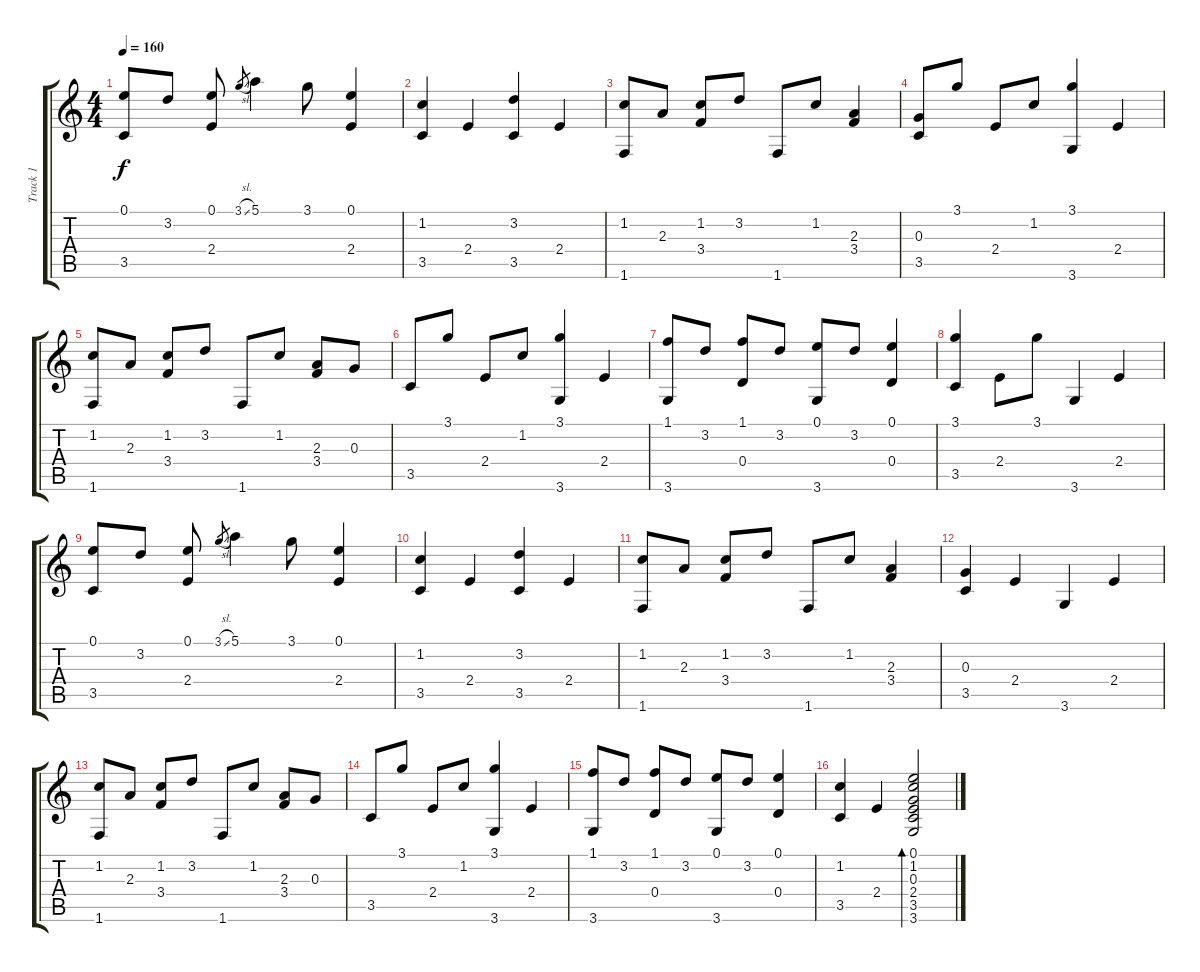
\track ("Track 1" "Track 1") {instrument acousticguitarsteel}
\staff {score tabs}
\tuning (E4 B3 G3 D3 A2 E2) {hide}
\ts (4 4)
\tempo 160
\clef g2
\ks c
(0.1 3.5).8{dy f} 3.2.8 (0.1 2.4).8 3.1{sl}.8{gr} 5.1.4 3.1.8 (0.1 2.4).4 |
(1.2 3.5).4 2.4.4 (3.2 3.5).4 2.4.4 |
(1.2 1.6).8 2.3.8 (1.2 3.4).8 3.2.8 1.6.8 1.2.8 (2.3 3.4).4 |
(0.3 3.5).8 3.1.8 2.4.8 1.2.8 (3.1 3.6).4 2.4.4 |
(1.2 1.6).8 2.3.8 (1.2 3.4).8 3.2.8 1.6.8 1.2.8 (2.3 3.4).8 0.3.8 |
3.5.8 3.1.8 2.4.8 1.2.8 (3.1 3.6).4 2.4.4 |
(1.1 3.6).8 3.2.8 (1.1 0.4).8 3.2.8 (0.1 3.6).8 3.2.8 (0.1 0.4).4 |
(3.1 3.5).4 2.4.8 3.1.8 3.6.4 2.4.4 |
(0.1 3.5).8 3.2.8 (0.1 2.4).8 3.1{sl}.8{gr} 5.1.4 3.1.8 (0.1 2.4).4 |
(1.2 3.5).4 2.4.4 (3.2 3.5).4 2.4.4 |
(1.2 1.6).8 2.3.8 (1.2 3.4).8 3.2.8 1.6.8 1.2.8 (2.3 3.4).4 |
(0.3 3.5).4 2.4.4 3.6.4 2.4.4 |
(1.2 1.6).8 2.3.8 (1.2 3.4).8 3.2.8 1.6.8 1.2.8 (2.3 3.4).8 0.3.8 |
3.5.8 3.1.8 2.4.8 1.2.8 (3.1 3.6).4 2.4.4 |
(1.1 3.6).8 3.2.8 (1.1 0.4).8 3.2.8 (0.1 3.6).8 3.2.8 (0.1 0.4).4 |
(1.2 3.5).4 2.4.4 (0.1 1.2 0.3 2.4 3.5 3.6).2{bd 480}
